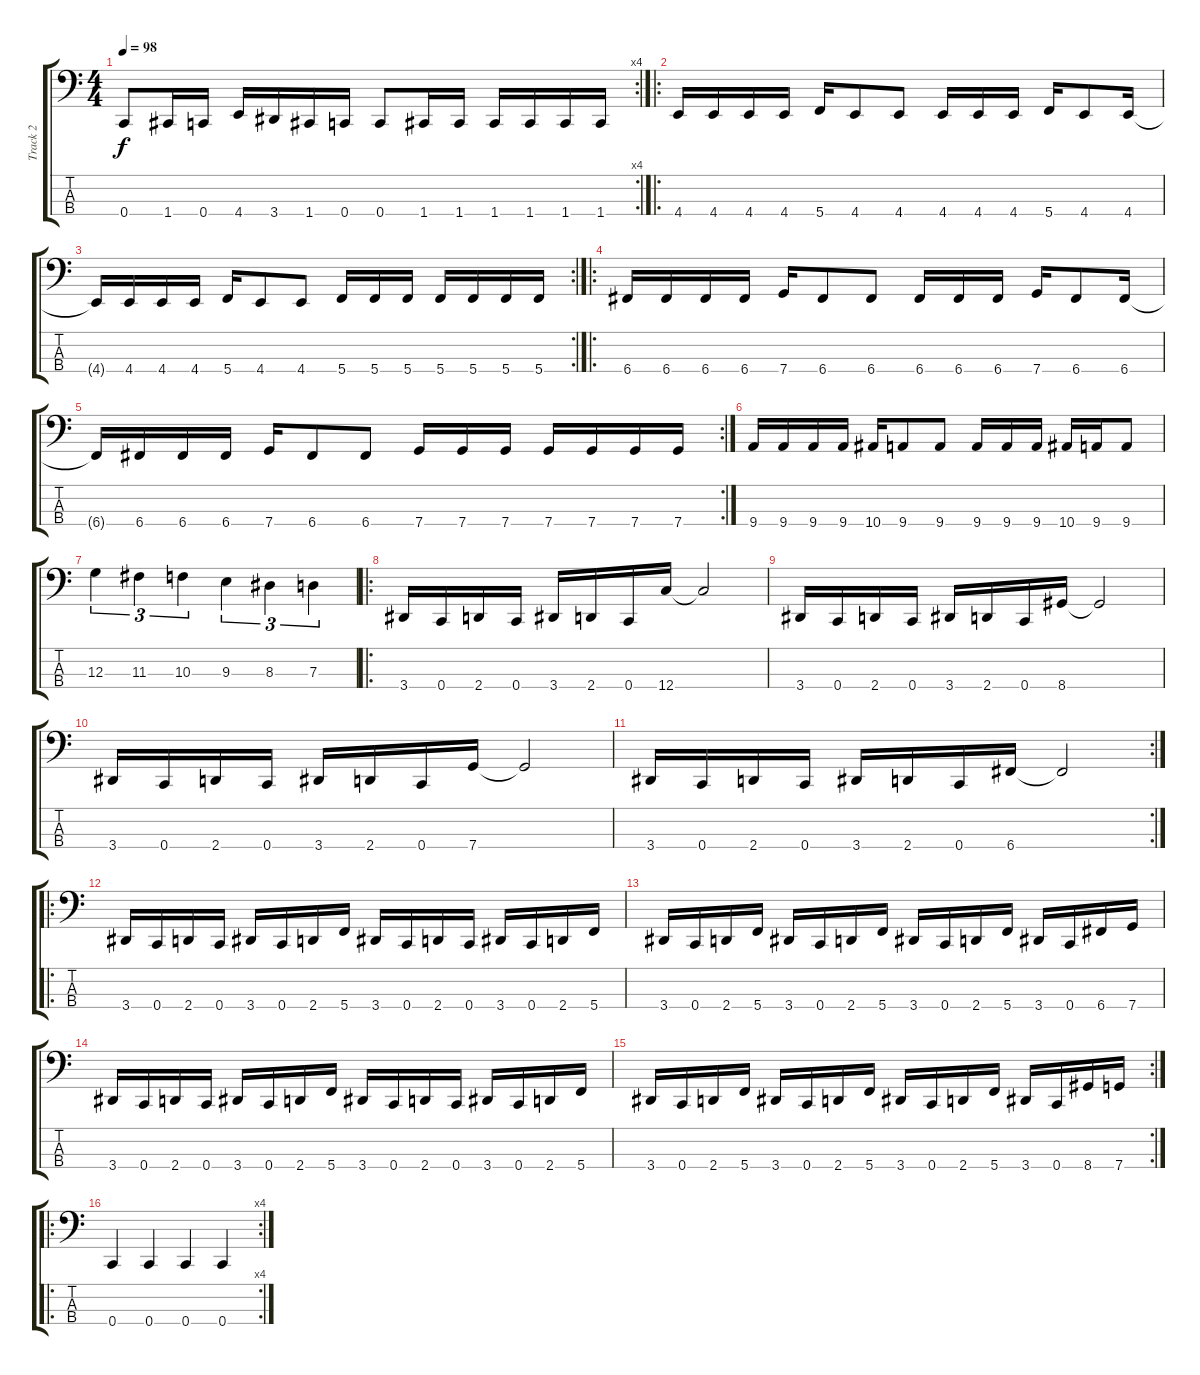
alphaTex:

\track ("Track 2" "Track 2") {instrument electricbasspick}
\staff {score tabs}
\tuning (F2 C2 G1 C1) {hide}
\rc 4
\ts (4 4)
\tempo 98
\clef f4
\ks c
0.4.8{dy f} 1.4.16 0.4.16 4.4.16 3.4.16 1.4.16 0.4.16 0.4.8 1.4.16 1.4.16 1.4.16 1.4.16 1.4.16 1.4.16 |
\ro
4.4.16 4.4.16 4.4.16 4.4.16 5.4.16 4.4.8 4.4.8 4.4.16 4.4.16 4.4.16 5.4.16 4.4.8 4.4.16 |
\rc 2
4.4{t}.16 4.4.16 4.4.16 4.4.16 5.4.16 4.4.8 4.4.8 5.4.16 5.4.16 5.4.16 5.4.16 5.4.16 5.4.16 5.4.16 |
\ro
6.4.16 6.4.16 6.4.16 6.4.16 7.4.16 6.4.8 6.4.8 6.4.16 6.4.16 6.4.16 7.4.16 6.4.8 6.4.16 |
\rc 2
6.4{t}.16 6.4.16 6.4.16 6.4.16 7.4.16 6.4.8 6.4.8 7.4.16 7.4.16 7.4.16 7.4.16 7.4.16 7.4.16 7.4.16 |
9.4.16 9.4.16 9.4.16 9.4.16 10.4.16 9.4.8 9.4.8 9.4.16 9.4.16 9.4.16 10.4.16 9.4.16 9.4.8 |
12.3.4{tu (3 2)} 11.3.4{tu (3 2)} 10.3.4{tu (3 2)} 9.3.4{tu (3 2)} 8.3.4{tu (3 2)} 7.3.4{tu (3 2)} |
\ro
3.4.16 0.4.16 2.4.16 0.4.16 3.4.16 2.4.16 0.4.16 12.4.16 12.4{t}.2 |
3.4.16 0.4.16 2.4.16 0.4.16 3.4.16 2.4.16 0.4.16 8.4.16 8.4{t}.2 |
3.4.16 0.4.16 2.4.16 0.4.16 3.4.16 2.4.16 0.4.16 7.4.16 7.4{t}.2 |
\rc 2
3.4.16 0.4.16 2.4.16 0.4.16 3.4.16 2.4.16 0.4.16 6.4.16 6.4{t}.2 |
\ro
3.4.16 0.4.16 2.4.16 0.4.16 3.4.16 0.4.16 2.4.16 5.4.16 3.4.16 0.4.16 2.4.16 0.4.16 3.4.16 0.4.16 2.4.16 5.4.16 |
3.4.16 0.4.16 2.4.16 5.4.16 3.4.16 0.4.16 2.4.16 5.4.16 3.4.16 0.4.16 2.4.16 5.4.16 3.4.16 0.4.16 6.4.16 7.4.16 |
3.4.16 0.4.16 2.4.16 0.4.16 3.4.16 0.4.16 2.4.16 5.4.16 3.4.16 0.4.16 2.4.16 0.4.16 3.4.16 0.4.16 2.4.16 5.4.16 |
\rc 2
3.4.16 0.4.16 2.4.16 5.4.16 3.4.16 0.4.16 2.4.16 5.4.16 3.4.16 0.4.16 2.4.16 5.4.16 3.4.16 0.4.16 8.4.16 7.4.16 |
\ro
\rc 4
0.4.4 0.4.4 0.4.4 0.4.4
